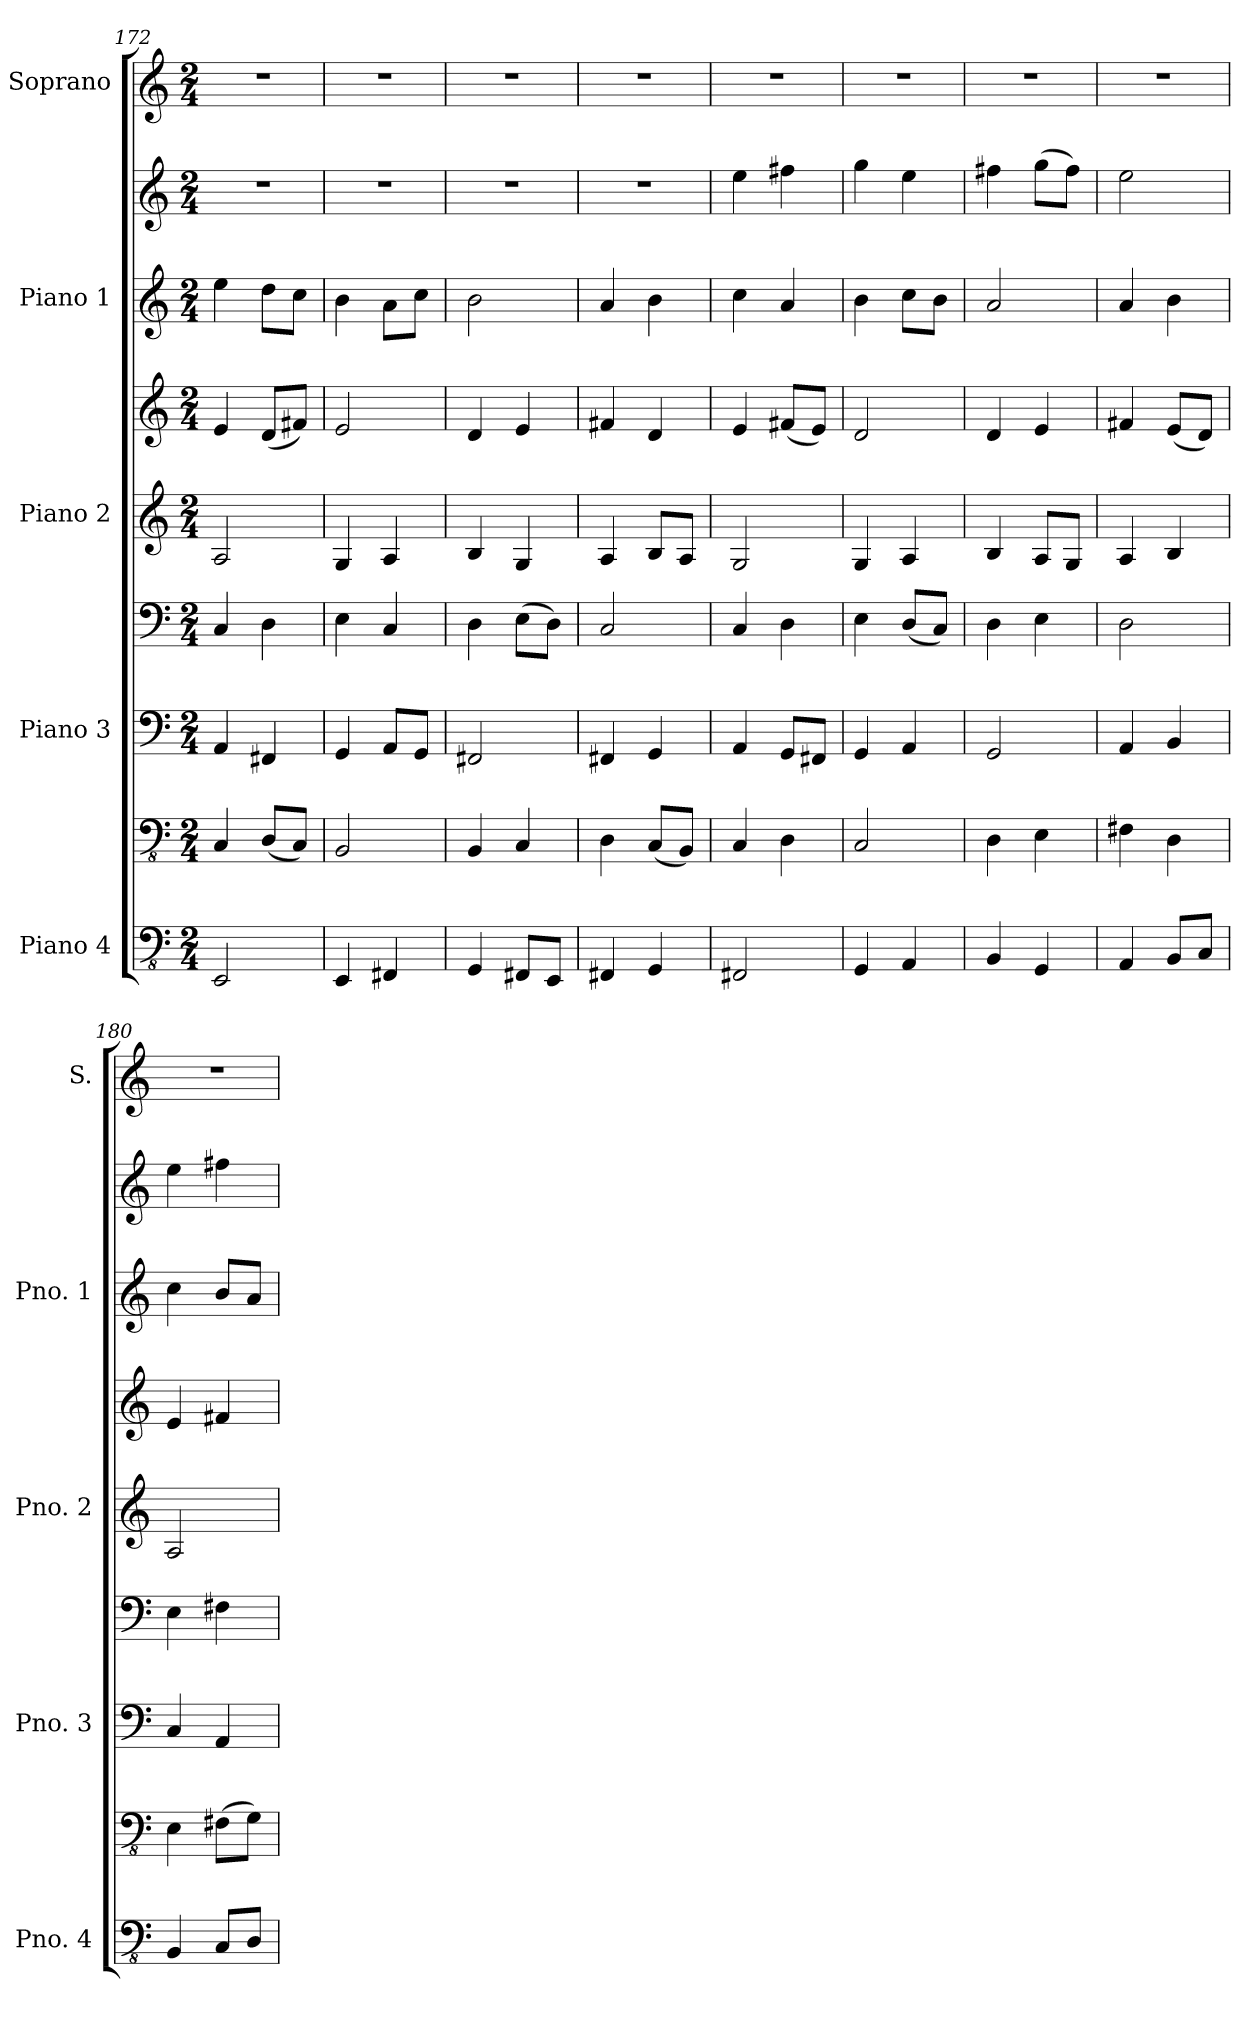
**kern	**kern	**kern	**kern	**kern	**kern	**kern	**kern	**kern
*part5	*part5	*part4	*part4	*part3	*part3	*part2	*part2	*part1
*staff9	*staff8	*staff7	*staff6	*staff5	*staff4	*staff3	*staff2	*staff1
*I"Piano 4	*	*I"Piano 3	*	*I"Piano 2	*	*I"Piano 1	*	*I"Soprano
*I'Pno. 4	*	*I'Pno. 3	*	*I'Pno. 2	*	*I'Pno. 1	*	*I'S.
*clefFv4	*clefFv4	*clefF4	*clefF4	*clefG2	*clefG2	*clefG2	*clefG2	*clefG2
*k[]	*k[]	*k[]	*k[]	*k[]	*k[]	*k[]	*k[]	*k[]
*M2/4	*M2/4	*M2/4	*M2/4	*M2/4	*M2/4	*M2/4	*M2/4	*M2/4
=172	=172	=172	=172	=172	=172	=172	=172	=172
2EEE/	4CC/	4AA/	4C/	2A/	4e/	4ee\	2r	2r
.	(<8DD/L	4FF#X/	4D\	.	(<8d/L	8dd\L	.	.
.	8CC/J)	.	.	.	8f#X/J)	8cc\J	.	.
=173	=173	=173	=173	=173	=173	=173	=173	=173
4EEE/	2BBB/	4GG/	4E\	4G/	2e/	4b\	2r	2r
4FFF#X/	.	8AA/L	4C/	4A/	.	8a\L	.	.
.	.	8GG/J	.	.	.	8cc\J	.	.
!!LO:PB:g=z
=174	=174	=174	=174	=174	=174	=174	=174	=174
4GGG/	4BBB/	2FF#X/	4D\	4B/	4d/	2b\	2r	2r
8FFF#X/L	4CC/	.	(>8E\L	4G/	4e/	.	.	.
8EEE/J	.	.	8D\J)	.	.	.	.	.
=175	=175	=175	=175	=175	=175	=175	=175	=175
4FFF#X/	4DD\	4FF#X/	2C/	4A/	4f#X/	4a/	2r	2r
4GGG/	(<8CC/L	4GG/	.	8B/L	4d/	4b\	.	.
.	8BBB/J)	.	.	8A/J	.	.	.	.
=176	=176	=176	=176	=176	=176	=176	=176	=176
2FFF#X/	4CC/	4AA/	4C/	2G/	4e/	4cc\	4ee\	2r
.	4DD\	8GG/L	4D\	.	(<8f#X/L	4a/	4ff#X\	.
.	.	8FF#X/J	.	.	8e/J)	.	.	.
=177	=177	=177	=177	=177	=177	=177	=177	=177
4GGG/	2CC/	4GG/	4E\	4G/	2d/	4b\	4gg\	2r
4AAA/	.	4AA/	(<8D/L	4A/	.	8cc\L	4ee\	.
.	.	.	8C/J)	.	.	8b\J	.	.
=178	=178	=178	=178	=178	=178	=178	=178	=178
4BBB/	4DD\	2GG/	4D\	4B/	4d/	2a/	4ff#X\	2r
4GGG/	4EE\	.	4E\	8A/L	4e/	.	(>8gg\L	.
.	.	.	.	8G/J	.	.	8ff#\J)	.
=179	=179	=179	=179	=179	=179	=179	=179	=179
4AAA/	4FF#X\	4AA/	2D\	4A/	4f#X/	4a/	2ee\	2r
8BBB/L	4DD\	4BB/	.	4B/	(<8e/L	4b\	.	.
8CC/J	.	.	.	.	8d/J)	.	.	.
=180	=180	=180	=180	=180	=180	=180	=180	=180
4BBB/	4EE\	4C/	4E\	2A/	4e/	4cc\	4ee\	2r
8CC/L	(>8FF#X\L	4AA/	4F#X\	.	4f#X/	8b/L	4ff#X\	.
8DD/J	8GG\J)	.	.	.	.	8a/J	.	.
=	=	=	=	=	=	=	=	=
*-	*-	*-	*-	*-	*-	*-	*-	*-
